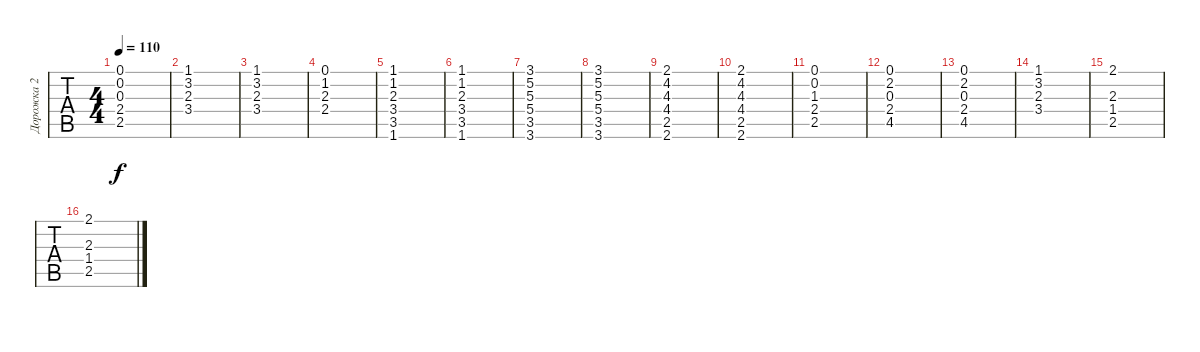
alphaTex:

\track ("Дорожка 2" "Дорожка 2") {instrument acousticguitarsteel}
\staff {tabs}
\tuning (E4 B3 G3 D3 A2 E2) {hide}
\ts (4 4)
\tempo 110
\clef g2
\ks c
(0.1 0.2 0.3 2.4 2.5).1{dy f} |
(1.1 3.2 2.3 3.4).1 |
(1.1 3.2 2.3 3.4).1 |
(0.1 1.2 2.3 2.4).1{instrument stringensemble2} |
(1.1 1.2 2.3 3.4 3.5 1.6).1 |
(1.1 1.2 2.3 3.4 3.5 1.6).1 |
(3.1 5.2 5.3 5.4 3.5 3.6).1 |
(3.1 5.2 5.3 5.4 3.5 3.6).1 |
(2.1 4.2 4.3 4.4 2.5 2.6).1 |
(2.1 4.2 4.3 4.4 2.5 2.6).1 |
(0.1 0.2 1.3 2.4 2.5).1 |
(0.1 2.2 0.3 2.4 4.5).1 |
(0.1 2.2 0.3 2.4 4.5).1 |
(1.1 3.2 2.3 3.4).1 |
(2.1 2.3 1.4 2.5).1 |
(2.1 2.3 1.4 2.5).1
